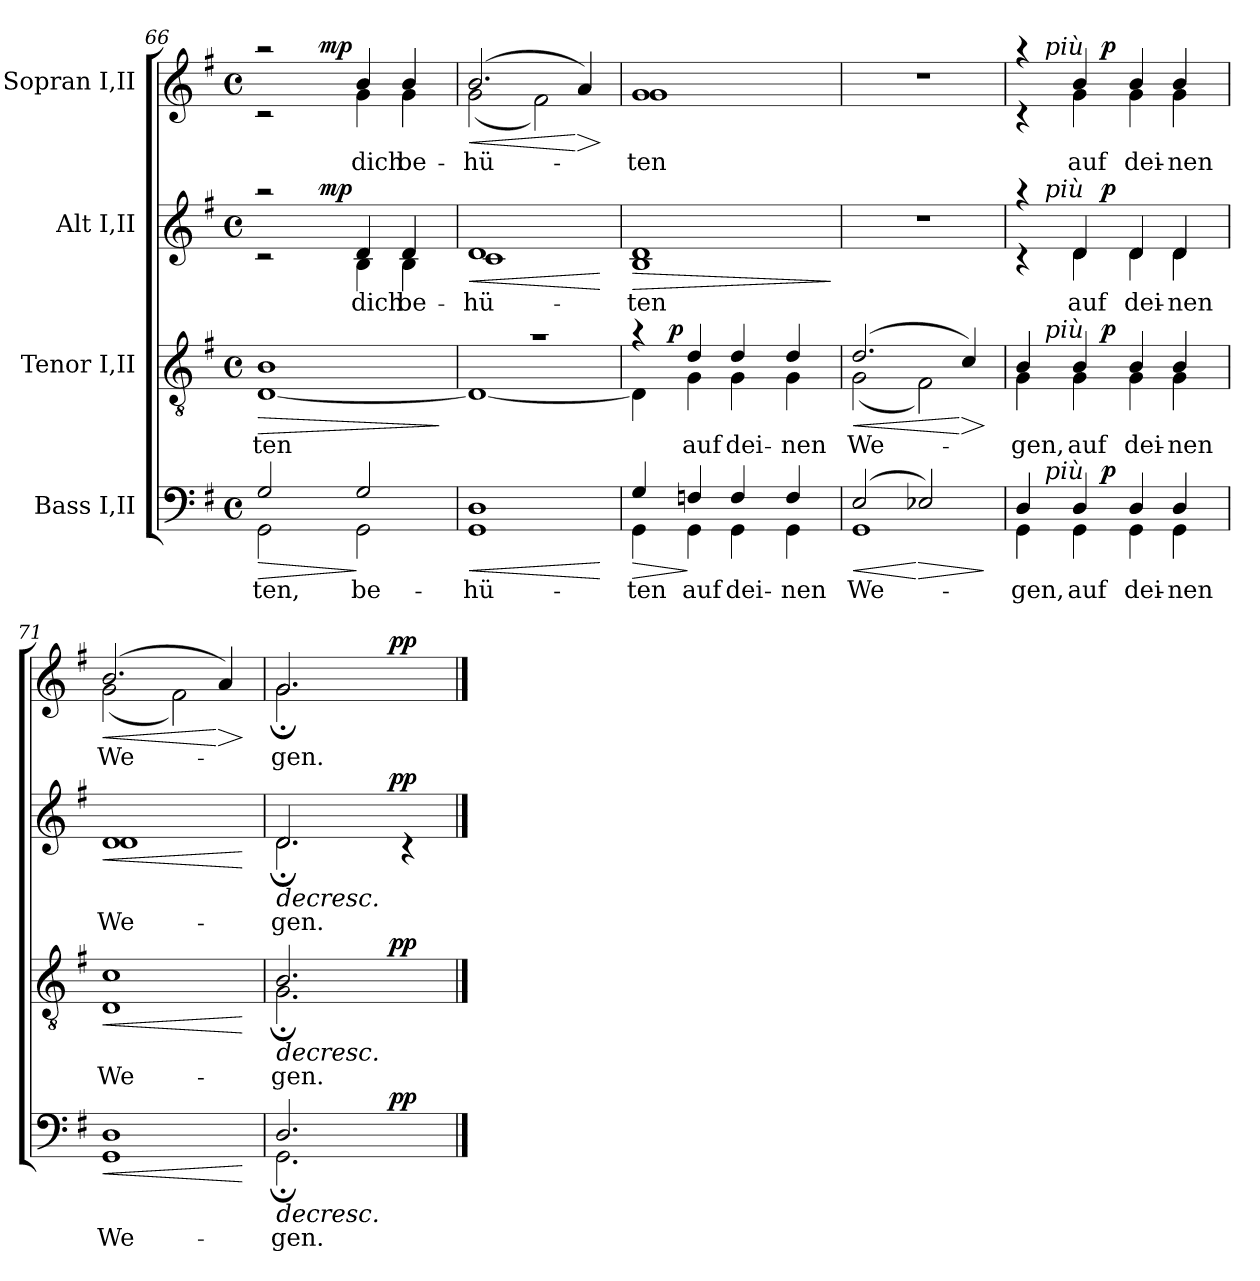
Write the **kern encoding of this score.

**kern	**text	**dynam	**kern	**text	**dynam	**kern	**text	**dynam	**kern	**text	**dynam
*part4	*part4	*part4	*part3	*part3	*part3	*part2	*part2	*part2	*part1	*part1	*part1
*staff4	*staff4	*staff4	*staff3	*staff3	*staff3	*staff2	*staff2	*staff2	*staff1	*staff1	*staff1
*I"Bass I,II	*	*	*I"Tenor I,II	*	*	*I"Alt I,II	*	*	*I"Sopran I,II	*	*
!!LO:LB:g=z
*clefF4	*	*	*clefGv2	*	*	*clefG2	*	*	*clefG2	*	*
*k[f#]	*	*	*k[f#]	*	*	*k[f#]	*	*	*k[f#]	*	*
*G:	*	*	*G:	*	*	*G:	*	*	*G:	*	*
*M4/4	*	*	*M4/4	*	*	*M4/4	*	*	*M4/4	*	*
*met(c)	*	*	*met(c)	*	*	*met(c)	*	*	*met(c)	*	*
=66	=66	=66	=66	=66	=66	=66	=66	=66	=66	=66	=66
!	!	!LO:HP:b	!	!	!LO:HP:b	!	!	!	!	!	!
*^	*	*	*^	*	*	*^	*	*	*^	*	*
*	*	*	*	*	*	*	*	*	*^	*	*	*	*^	*	*
2G/	2GG\	-ten,	>	1B	[<1D	-ten	>	2raa	2rc	4ryy	.	.	2raa	2rc	4ryy	.	.
.	.	.	.	.	.	.	.	.	.	16ryy	.	.	.	.	16ryy	.	.
!	!	!	!	!	!	!	!	!	!	!	!	!LO:DY:a	!	!	!	!	!LO:DY:a
.	.	.	.	.	.	.	.	.	.	2ryy	.	mp	.	.	2ryy	.	mp
2G/	2GG\	be-	]	.	.	.	.	4d/	4B\	.	dich	.	4b/	4g\	.	dich	.
.	.	.	.	.	.	.	.	4d/	4B\	.	be-	.	4b/	4g\	.	be-	.
.	.	.	.	.	.	.	.	.	.	8.ryy	.	.	.	.	8.ryy	.	.
*v	*v	*	*	*	*	*	*	*	*	*	*	*	*	*	*	*	*
*	*	*	*v	*v	*	*	*	*	*	*	*	*	*	*	*	*
.	.	.	.	.	]	.	.	.	.	.	.	.	.	.	.
=67	=67	=67	=67	=67	=67	=67	=67	=67	=67	=67	=67	=67	=67	=67	=67
!	!	!LO:HP:b	!	!	!	!	!	!	!	!LO:HP:b	!	!	!	!	!LO:HP:b
*	*	*	*	*	*	*	*v	*v	*	*	*	*	*	*	*
*^	*	*	*^	*	*	*	*	*	*	*	*v	*v	*	*
1D	1GG	-hü-	<	1ra	1D_	.	.	1d	1c	-hü-	<	(2.b/	(2g\	-hü-	<
.	.	.	.	.	.	.	.	.	.	.	.	.	2f#\)	.	.
!	!	!	!	!	!	!	!	!	!	!	!	!	!	!	!LO:HP:n=1:b
.	.	.	.	.	.	.	.	.	.	.	.	4a/)	.	.	[ >
*v	*v	*	*	*	*	*	*	*v	*v	*	*	*v	*v	*	*
*	*	*	*v	*v	*	*	*	*	*	*	*	*
.	.	[	.	.	.	.	.	[	.	.	]
=68	=68	=68	=68	=68	=68	=68	=68	=68	=68	=68	=68
!	!	!LO:HP:b	!	!	!	!	!	!LO:HP:b	!	!	!
*^	*	*	*^	*	*	*^	*	*	*^	*	*
*	*	*	*	*	*^	*	*	*	*	*	*	*	*	*	*
4G/	4GG\	-ten	>	4ra	4D\]	8.ryy	.	.	1d	1B	-ten	>	1g	1g	-ten	.
!	!	!	!	!	!	!	!	!LO:DY:a	!	!	!	!	!	!	!	!
.	.	.	.	.	.	2ryy	.	p	.	.	.	.	.	.	.	.
4Fn/	4GG\	auf	]	4d/	4G\	.	auf	.	.	.	.	.	.	.	.	.
4F/	4GG\	dei-	.	4d/	4G\	.	dei-	.	.	.	.	.	.	.	.	.
.	.	.	.	.	.	4ryy	.	.	.	.	.	.	.	.	.	.
4F/	4GG\	-nen	.	4d/	4G\	.	-nen	.	.	.	.	.	.	.	.	.
.	.	.	.	.	.	16ryy	.	.	.	.	.	.	.	.	.	.
*	*	*	*	*	*	*	*	*	*v	*v	*	*	*	*	*	*
*v	*v	*	*	*	*	*	*	*	*	*	*	*v	*v	*	*
.	.	.	.	.	.	.	.	.	.	]	.	.	.
=69	=69	=69	=69	=69	=69	=69	=69	=69	=69	=69	=69	=69	=69
!	!	!LO:HP:b	!	!	!	!	!LO:HP:b	!	!	!	!	!	!
*^	*	*	*	*v	*v	*	*	*	*	*	*	*	*
(2E/	1GG	We-	<	(2.d/	(2G\	We-	<	1r	.	.	1r	.	.
!	!	!	!LO:HP:n=1:b	!	!	!	!	!	!	!	!	!	!
2E-X/)	.	.	[ >	.	2F#\)	.	.	.	.	.	.	.	.
!	!	!	!	!	!	!	!LO:HP:n=1:b	!	!	!	!	!	!
.	.	.	.	4c/)	.	.	[ >	.	.	.	.	.	.
*v	*v	*	*	*	*	*	*	*	*	*	*	*	*
*	*	*	*v	*v	*	*	*	*	*	*	*	*
.	.	]	.	.	]	.	.	.	.	.	.
=70	=70	=70	=70	=70	=70	=70	=70	=70	=70	=70	=70
*^	*	*	*^	*	*	*^	*	*	*^	*	*
*	*^	*	*	*	*^	*	*	*	*^	*	*	*	*^	*	*
*	*	*^	*	*	*	*	*^	*	*	*	*	*^	*	*	*	*	*^	*	*
4D/	4GG\	4.ryy	8ryy	-gen,	.	4B/	4G\	4.ryy	8ryy	-gen,	.	4raa	4rc	4.ryy	8ryy	.	.	4raa	4rc	4.ryy	8ryy	.	.
!	!	!	!	!	!	!	!	!	!	!	!	!	!	!	!	!	!	!	!	!	!LO:TX:a:i:t=più	!	!
!	!	!	!	!	!	!	!	!	!	!	!	!	!	!	!LO:TX:a:i:t=più	!	!	!	!	!	!	!	!
!	!	!	!	!	!	!	!	!	!LO:TX:a:i:t=più	!	!	!	!	!	!	!	!	!	!	!	!	!	!
!	!	!	!LO:TX:a:i:t=più	!	!	!	!	!	!	!	!	!	!	!	!	!	!	!	!	!	!	!	!
.	.	.	2..ryy	.	.	.	.	.	2..ryy	.	.	.	.	.	2..ryy	.	.	.	.	.	2..ryy	.	.
4D/	4GG\	.	.	auf	.	4B/	4G\	.	.	auf	.	4d/	4d\	.	.	auf	.	4b/	4g\	.	.	auf	.
!	!	!	!	!	!LO:DY:a	!	!	!	!	!	!LO:DY:a	!	!	!	!	!	!LO:DY:a	!	!	!	!	!	!LO:DY:a
.	.	2ryy	.	.	p	.	.	2ryy	.	.	p	.	.	2ryy	.	.	p	.	.	2ryy	.	.	p
4D/	4GG\	.	.	dei-	.	4B/	4G\	.	.	dei-	.	4d/	4d\	.	.	dei-	.	4b/	4g\	.	.	dei-	.
4D/	4GG\	.	.	-nen	.	4B/	4G\	.	.	-nen	.	4d/	4d\	.	.	-nen	.	4b/	4g\	.	.	-nen	.
.	.	8ryy	.	.	.	.	.	8ryy	.	.	.	.	.	8ryy	.	.	.	.	.	8ryy	.	.	.
=71	=71	=71	=71	=71	=71	=71	=71	=71	=71	=71	=71	=71	=71	=71	=71	=71	=71	=71	=71	=71	=71	=71	=71
!	!	!	!	!	!LO:HP:b	!	!	!	!	!	!LO:HP:b	!	!	!	!	!	!LO:HP:b	!	!	!	!	!	!LO:HP:b
*	*v	*v	*v	*	*	*	*	*	*	*	*	*	*v	*v	*v	*	*	*	*v	*v	*v	*	*
*	*	*	*	*	*v	*v	*v	*	*	*	*	*	*	*	*	*	*
1D	1GG	We-	<	1c	1D	We-	<	1d	1d	We-	<	(2.b/	(2g\	We-	<
.	.	.	.	.	.	.	.	.	.	.	.	.	2f#\)	.	.
!	!	!	!	!	!	!	!	!	!	!	!	!	!	!	!LO:HP:n=1:b
.	.	.	.	.	.	.	.	.	.	.	.	4a/)	.	.	[ >
*v	*v	*	*	*	*	*	*	*v	*v	*	*	*v	*v	*	*
*	*	*	*v	*v	*	*	*	*	*	*	*	*
.	.	[	.	.	[	.	.	[	.	.	]
=72	=72	=72	=72	=72	=72	=72	=72	=72	=72	=72	=72
!	!	!LO:HP:b	!	!	!LO:HP:b	!	!	!LO:HP:b	!	!	!
*^	*	*	*^	*	*	*^	*	*	*^	*	*
*	*^	*	*	*	*^	*	*	*	*^	*	*	*	*^	*	*
2.D/	2.GG;<\	2ryy	-gen.	>	2.B/	2.G;<\	2ryy	-gen.	>	2.d/	2.d;<\	2ryy	-gen.	>	2.g/	2.g;<\	2ryy	-gen.	.
.	.	8..ryy	.	.	.	.	8..ryy	.	.	.	.	8..ryy	.	.	.	.	8..ryy	.	.
!	!	!	!	!LO:DY:a	!	!	!	!	!LO:DY:a	!	!	!	!	!LO:DY:a	!	!	!	!	!LO:DY:a
.	.	4ryy	.	pp	.	.	4ryy	.	pp	.	.	4ryy	.	pp	.	.	4ryy	.	pp
4ryy	4ryy	.	.	]	4ryy	4ryy	.	.	]	4ryy	4rc	.	.	]	4ryy	4ryy	.	.	.
.	.	32ryy	.	.	.	.	32ryy	.	.	.	.	32ryy	.	.	.	.	32ryy	.	.
*v	*v	*v	*	*	*	*	*	*	*	*v	*v	*v	*	*	*v	*v	*v	*	*
*	*	*	*v	*v	*v	*	*	*	*	*	*	*	*
==	==	==	==	==	==	==	==	==	==	==	==
*-	*-	*-	*-	*-	*-	*-	*-	*-	*-	*-	*-
